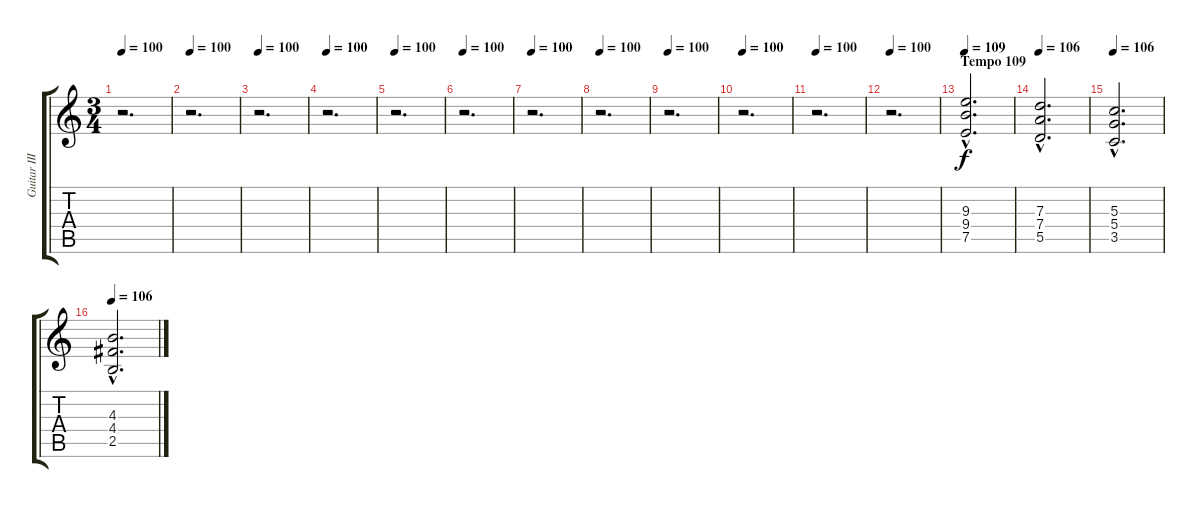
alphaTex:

\track ("Guitar III Overdrive/Dist" "Guitar III") {instrument overdrivenguitar}
\staff {score tabs}
\tuning (E4 B3 G3 D3 A2 E2) {hide}
\ts (3 4)
\tempo 100
\clef g2
\ks c
r.2{d dy f} |
\tempo 100
r.2{d} |
\tempo 100
r.2{d} |
\tempo 100
r.2{d} |
\tempo 100
r.2{d} |
\tempo 100
r.2{d} |
\tempo 100
r.2{d} |
\tempo 100
r.2{d} |
\tempo 100
r.2{d} |
\tempo 100
r.2{d} |
\tempo 100
r.2{d} |
\tempo 100
r.2{d} |
\section ("" "Tempo 109")
\tempo 106
\tempo 109
(9.3{hac} 9.4{hac} 7.5{hac}).2{d instrument distortionguitar} |
\tempo 106
(7.3{hac} 7.4{hac} 5.5{hac}).2{d instrument distortionguitar} |
\tempo 106
(5.3{hac} 5.4{hac} 3.5{hac}).2{d instrument distortionguitar} |
\tempo 106
(4.3{hac} 4.4{hac} 2.5{hac}).2{d instrument distortionguitar}
